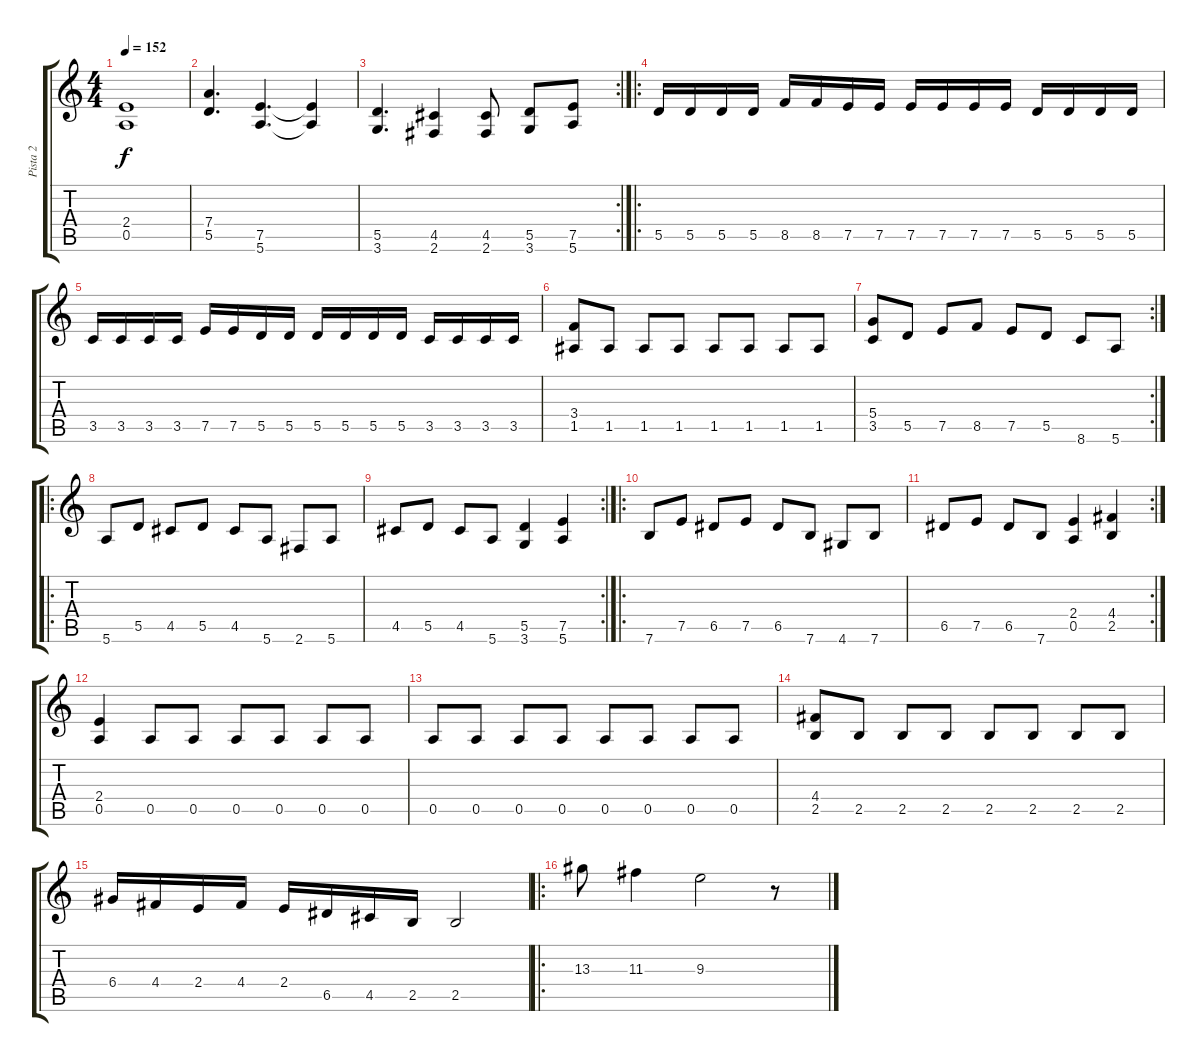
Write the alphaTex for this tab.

\track ("Pista 2" "Pista 2") {instrument distortionguitar}
\staff {score tabs}
\tuning (E4 B3 G3 D3 A2 E2) {hide}
\ts (4 4)
\tempo 152
\clef g2
\ks c
(2.4 0.5).1{dy f} |
(7.4 5.5).4{d} (7.5 5.6).4{d} (7.5{t} 5.6{t}).4 |
\rc 2
(5.5 3.6).4{d} (4.5 2.6).4 (4.5 2.6).8 (5.5 3.6).8 (7.5 5.6).8 |
\ro
5.5.16 5.5.16 5.5.16 5.5.16 8.5.16 8.5.16 7.5.16 7.5.16 7.5.16 7.5.16 7.5.16 7.5.16 5.5.16 5.5.16 5.5.16 5.5.16 |
3.5.16 3.5.16 3.5.16 3.5.16 7.5.16 7.5.16 5.5.16 5.5.16 5.5.16 5.5.16 5.5.16 5.5.16 3.5.16 3.5.16 3.5.16 3.5.16 |
(3.4 1.5).8 1.5.8 1.5.8 1.5.8 1.5.8 1.5.8 1.5.8 1.5.8 |
\rc 2
(5.4 3.5).8 5.5.8 7.5.8 8.5.8 7.5.8 5.5.8 8.6.8 5.6.8 |
\ro
5.6.8 5.5.8 4.5.8 5.5.8 4.5.8 5.6.8 2.6.8 5.6.8 |
\rc 2
4.5.8 5.5.8 4.5.8 5.6.8 (5.5 3.6).4 (7.5 5.6).4 |
\ro
7.6.8 7.5.8 6.5.8 7.5.8 6.5.8 7.6.8 4.6.8 7.6.8 |
\rc 2
6.5.8 7.5.8 6.5.8 7.6.8 (2.4 0.5).4 (4.4 2.5).4 |
(2.4 0.5).4 0.5.8 0.5.8 0.5.8 0.5.8 0.5.8 0.5.8 |
0.5.8 0.5.8 0.5.8 0.5.8 0.5.8 0.5.8 0.5.8 0.5.8 |
(4.4 2.5).8 2.5.8 2.5.8 2.5.8 2.5.8 2.5.8 2.5.8 2.5.8 |
6.4.16 4.4.16 2.4.16 4.4.16 2.4.16 6.5.16 4.5.16 2.5.16 2.5.2 |
\ro
13.3.8 11.3.4 9.3.2 r.8
